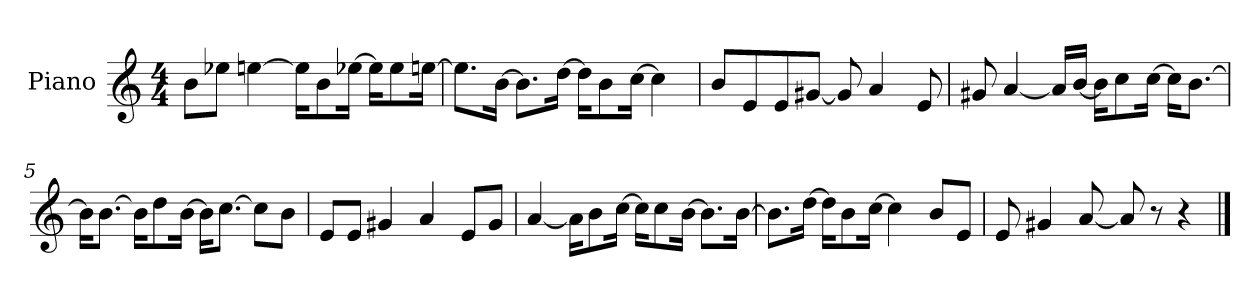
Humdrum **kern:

**kern
*part1
*staff1
*I"Piano
*I'P-no
*clefG2
*k[]
*M4/4
*MM90
=1
8b\L
8ee-X\J
[4een\
16ee\KL]
8b\
[16ee-X\Jk
16ee-\KL]
8ee-\
[16een\Jk
=2
8.ee\L]
[16b\Jk
8.b\L]
[16dd\Jk
16dd\KL]
8b\
[16cc\Jk
4cc\]
=3
8b/L
8e/
8e/
[8g#X/J
8g#/]
4a/
8e/
=4
8g#X/
[4a/
16a/LL]
[16b/JJ
16b\KL]
8cc\
[16cc\Jk
16cc\KL]
[8.b\J
!!LO:LB:g=z
=5
16b\KL]
[8.b\J
16b\KL]
8dd\
[16b\Jk
16b\KL]
[8.cc\J
8cc\L]
8b\J
=6
8e/L
8e/J
4g#X/
4a/
8e/L
8g#/J
=7
[4a/
16a\KL]
8b\
[16cc\Jk
16cc\KL]
8cc\
[16b\Jk
8.b\L]
[16b\Jk
=8
8.b\L]
[16dd\Jk
16dd\KL]
8b\
[16cc\Jk
4cc\]
8b/L
8e/J
=9
8e/
4g#X/
[8a/
8a/]
8r
4r
==
*-
